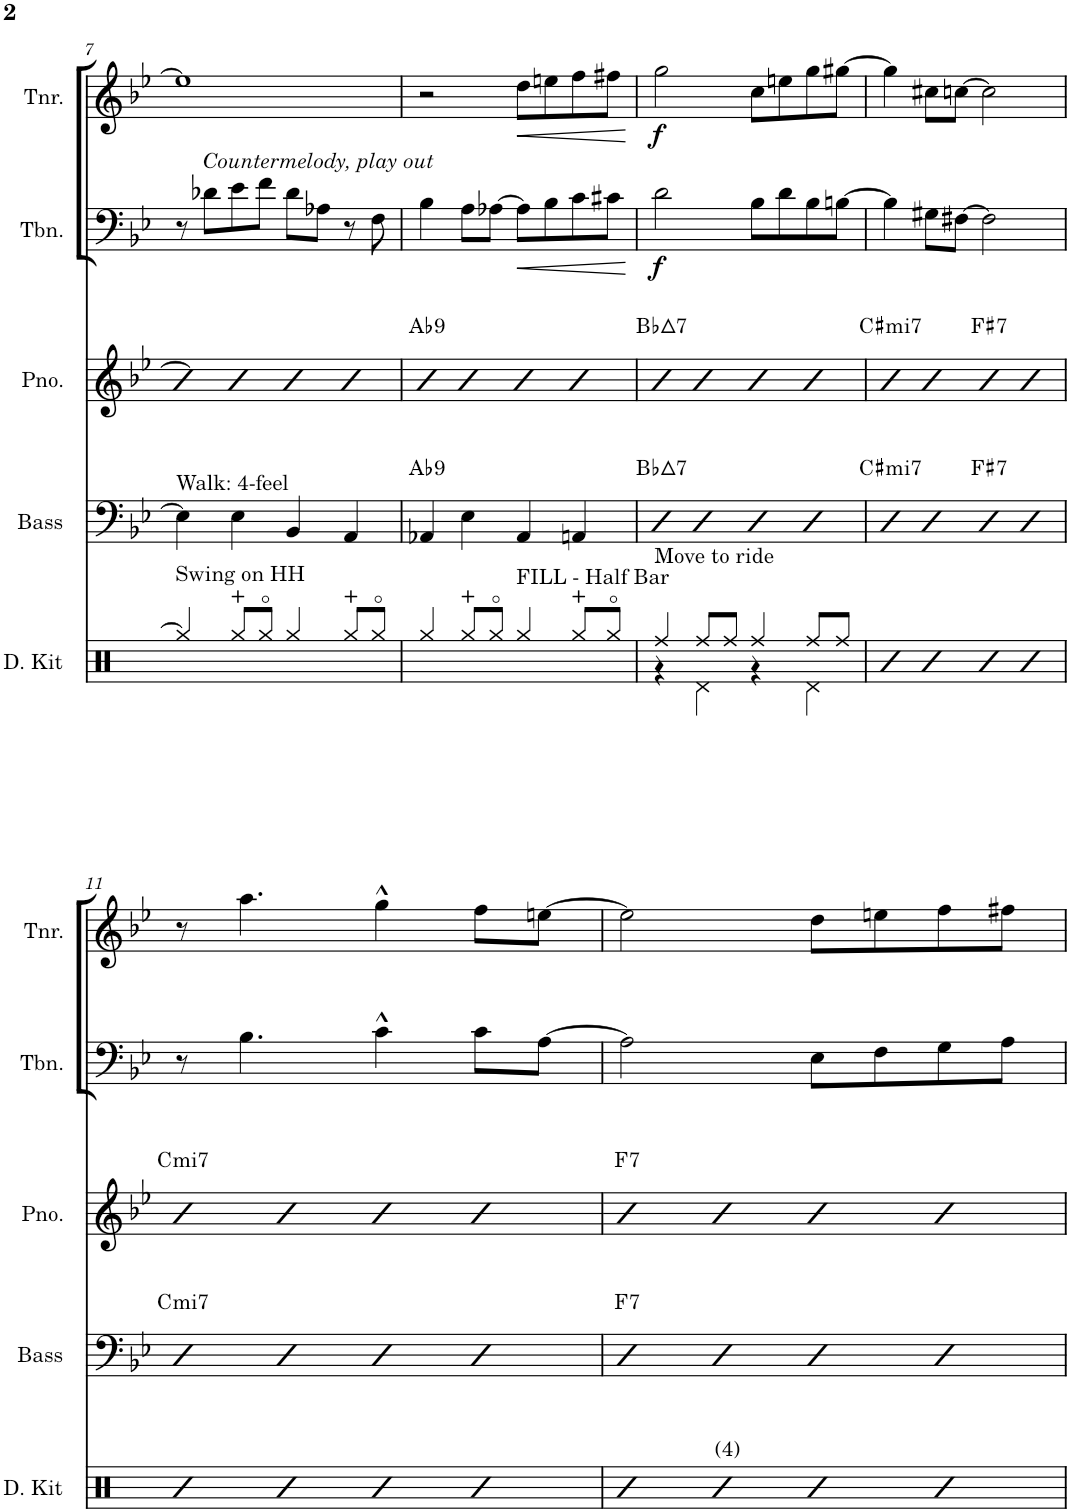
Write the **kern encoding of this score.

**kern	**kern	**harte	**kern	**harte	**kern	**dynam	**kern	**dynam
*part5	*part4	*part4	*part3	*part3	*part2	*part2	*part1	*part1
*staff5	*staff4	*	*staff3	*	*staff2	*staff2	*staff1	*staff1
*I"Drum Kit	*I"Acoustic Bass	*	*I"Piano	*	*I"Trombone	*	*I"Tenor	*
*I'D. Kit	*I'Bass	*	*I'Pno.	*	*I'Tbn.	*	*I'Tnr.	*
!!LO:PB:g=z
*clefX	*clefF4	*	*clefG2	*	*clefF4	*	*clefG2	*
*	*Trd7c12	*	*	*	*	*	*Trd8c14	*
*k[]	*k[b-e-]	*	*k[b-e-]	*	*k[b-e-]	*	*k[b-e-]	*
*M4/4	*M4/4	*	*M4/4	*	*M4/4	*	*M4/4	*
=7	=7	=7	=7	=7	=7	=7	=7	=7
!	!LO:TX:a:t=Walk&colon; 4-feel	!	!	!	!	!	!	!
!LO:TX:a:t=Swing on HH	!	!	!	!	!	!	!	!
4Rgg/]	4E-\]	.	4ff]	.	8r	.	1ee-]	.
!	!	!	!	!	!LO:TX:a:i:t=Countermelody, play out	!	!	!
.	.	.	.	.	8d-X\L	.	.	.
8Rgg/L	4E-\	.	4ff	.	8e-\	.	.	.
8Rgg/J	.	.	.	.	8f\J	.	.	.
4Rgg/	4BB-/	.	4ff	.	8d-\L	.	.	.
.	.	.	.	.	8A-X\J	.	.	.
8Rgg/L	4AA/	.	4ff	.	8r	.	.	.
8Rgg/J	.	.	.	.	8F\	.	.	.
=8	=8	=8	=8	=8	=8	=8	=8	=8
!	!	!LO:H:kt=9	!	!LO:H:kt=9	!	!	!	!
4Rgg/	4AA-X/	Ab:9	4ff	Ab:9	4B-\	.	2r	.
8Rgg/L	4E-\	.	4ff	.	8A\L	.	.	.
8Rgg/J	.	.	.	.	[8A-X\J	.	.	.
!LO:TX:a:t=FILL - Half Bar	!	!	!	!	!	!	!	!
!	!	!	!	!	!	!LO:HP:b	!	!LO:HP:b
4Rgg/	4AA-/	.	4ff	.	8A-\L]	<	8dd\L	<
.	.	.	.	.	8B-\	.	8een\	.
8Rgg/L	4AAn/	.	4ff	.	8c\	.	8ff\	.
8Rgg/J	.	.	.	.	8c#X\J	.	8ff#X\J	.
.	.	.	.	.	.	[	.	[
=9	=9	=9	=9	=9	=9	=9	=9	=9
*^	*	*	*	*	*	*	*	*
!LO:TX:a:t=Move to ride	!	!	!	!	!	!	!	!	!
!	!	!	!LO:H:kt=7	!	!LO:H:kt=7	!	!LO:DY:b	!	!LO:DY:b
4Rff/	4r	4bb-	Bb:maj7	4b-	Bb:maj7	2d\	f	2gg\	f
8Rff/L	4Rd\	4bb-	.	4b-	.	.	.	.	.
8Rff/J	.	.	.	.	.	.	.	.	.
4Rff/	4r	4bb-	.	4b-	.	8B-\L	.	8cc\L	.
.	.	.	.	.	.	8d\	.	8een\	.
8Rff/L	4Rd\	4bb-	.	4b-	.	8B-\	.	8gg\	.
8Rff/J	.	.	.	.	.	[8Bn\J	.	[8gg#X\J	.
*v	*v	*	*	*	*	*	*	*	*
=10	=10	=10	=10	=10	=10	=10	=10	=10
!	!	!LO:H:kt=mi7	!	!LO:H:kt=mi7	!	!	!	!
4R	4bb-	C#:min7	4b-	C#:min7	4B\]	.	4gg#\]	.
4R	4bb-	.	4b-	.	8G#X\L	.	8cc#X\L	.
.	.	.	.	.	[8F#X\J	.	[8ccn\J	.
!	!	!LO:H:kt=7	!	!LO:H:kt=7	!	!	!	!
4R	4bb-	F#:7	4b-	F#:7	2F#\]	.	2cc\]	.
4R	4bb-	.	4b-	.	.	.	.	.
!!LO:LB:g=z
=11	=11	=11	=11	=11	=11	=11	=11	=11
!	!	!LO:H:kt=mi7	!	!LO:H:kt=mi7	!	!	!	!
4R	4bb-	C:min7	4b-	C:min7	8r	.	8r	.
.	.	.	.	.	4.B-\	.	4.aa\	.
4R	4bb-	.	4b-	.	.	.	.	.
4R	4bb-	.	4b-	.	4c'^^\	.	4gg'^^\	.
4R	4bb-	.	4b-	.	8c\L	.	8ff\L	.
.	.	.	.	.	[8A\J	.	[8een\J	.
=12	=12	=12	=12	=12	=12	=12	=12	=12
!	!	!LO:H:kt=7	!	!LO:H:kt=7	!	!	!	!
4R	4bb-	F:7	4b-	F:7	2A\]	.	2ee\]	.
!LO:TX:a:t=(4)	!	!	!	!	!	!	!	!
4R	4bb-	.	4b-	.	.	.	.	.
4R	4bb-	.	4b-	.	8E-\L	.	8dd\L	.
.	.	.	.	.	8F\	.	8een\	.
4R	4bb-	.	4b-	.	8G\	.	8ff\	.
.	.	.	.	.	8A\J	.	8ff#X\J	.
=	=	=	=	=	=	=	=	=
*-	*-	*-	*-	*-	*-	*-	*-	*-
